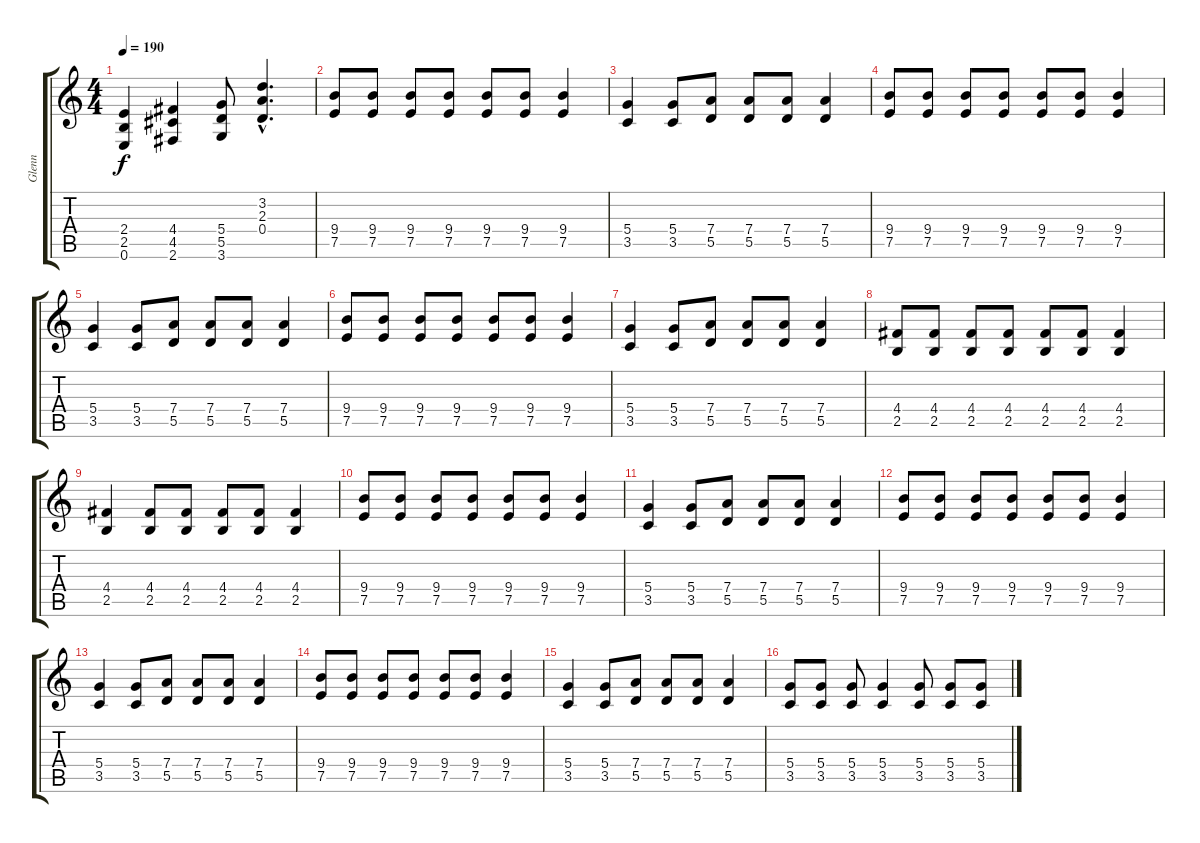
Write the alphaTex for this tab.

\track ("Glenn" "Glenn") {instrument distortionguitar}
\staff {score tabs}
\tuning (E4 B3 G3 D3 A2 E2) {hide}
\ts (4 4)
\tempo 190
\clef g2
\ks c
(2.4 2.5 0.6).4{dy f} (4.4 4.5 2.6).4 (5.4 5.5 3.6).8 (3.2{hac} 2.3{hac} 0.4{hac}).4{d} |
(9.4 7.5).8 (9.4 7.5).8 (9.4 7.5).8 (9.4 7.5).8 (9.4 7.5).8 (9.4 7.5).8 (9.4 7.5).4 |
(5.4 3.5).4 (5.4 3.5).8 (7.4 5.5).8 (7.4 5.5).8 (7.4 5.5).8 (7.4 5.5).4 |
(9.4 7.5).8 (9.4 7.5).8 (9.4 7.5).8 (9.4 7.5).8 (9.4 7.5).8 (9.4 7.5).8 (9.4 7.5).4 |
(5.4 3.5).4 (5.4 3.5).8 (7.4 5.5).8 (7.4 5.5).8 (7.4 5.5).8 (7.4 5.5).4 |
(9.4 7.5).8 (9.4 7.5).8 (9.4 7.5).8 (9.4 7.5).8 (9.4 7.5).8 (9.4 7.5).8 (9.4 7.5).4 |
(5.4 3.5).4 (5.4 3.5).8 (7.4 5.5).8 (7.4 5.5).8 (7.4 5.5).8 (7.4 5.5).4 |
(4.4 2.5).8 (4.4 2.5).8 (4.4 2.5).8 (4.4 2.5).8 (4.4 2.5).8 (4.4 2.5).8 (4.4 2.5).4 |
(4.4 2.5).4 (4.4 2.5).8 (4.4 2.5).8 (4.4 2.5).8 (4.4 2.5).8 (4.4 2.5).4 |
(9.4 7.5).8 (9.4 7.5).8 (9.4 7.5).8 (9.4 7.5).8 (9.4 7.5).8 (9.4 7.5).8 (9.4 7.5).4 |
(5.4 3.5).4 (5.4 3.5).8 (7.4 5.5).8 (7.4 5.5).8 (7.4 5.5).8 (7.4 5.5).4 |
(9.4 7.5).8 (9.4 7.5).8 (9.4 7.5).8 (9.4 7.5).8 (9.4 7.5).8 (9.4 7.5).8 (9.4 7.5).4 |
(5.4 3.5).4 (5.4 3.5).8 (7.4 5.5).8 (7.4 5.5).8 (7.4 5.5).8 (7.4 5.5).4 |
(9.4 7.5).8 (9.4 7.5).8 (9.4 7.5).8 (9.4 7.5).8 (9.4 7.5).8 (9.4 7.5).8 (9.4 7.5).4 |
(5.4 3.5).4 (5.4 3.5).8 (7.4 5.5).8 (7.4 5.5).8 (7.4 5.5).8 (7.4 5.5).4 |
(5.4 3.5).8 (5.4 3.5).8 (5.4 3.5).8 (5.4 3.5).4 (5.4 3.5).8 (5.4 3.5).8 (5.4 3.5).8
